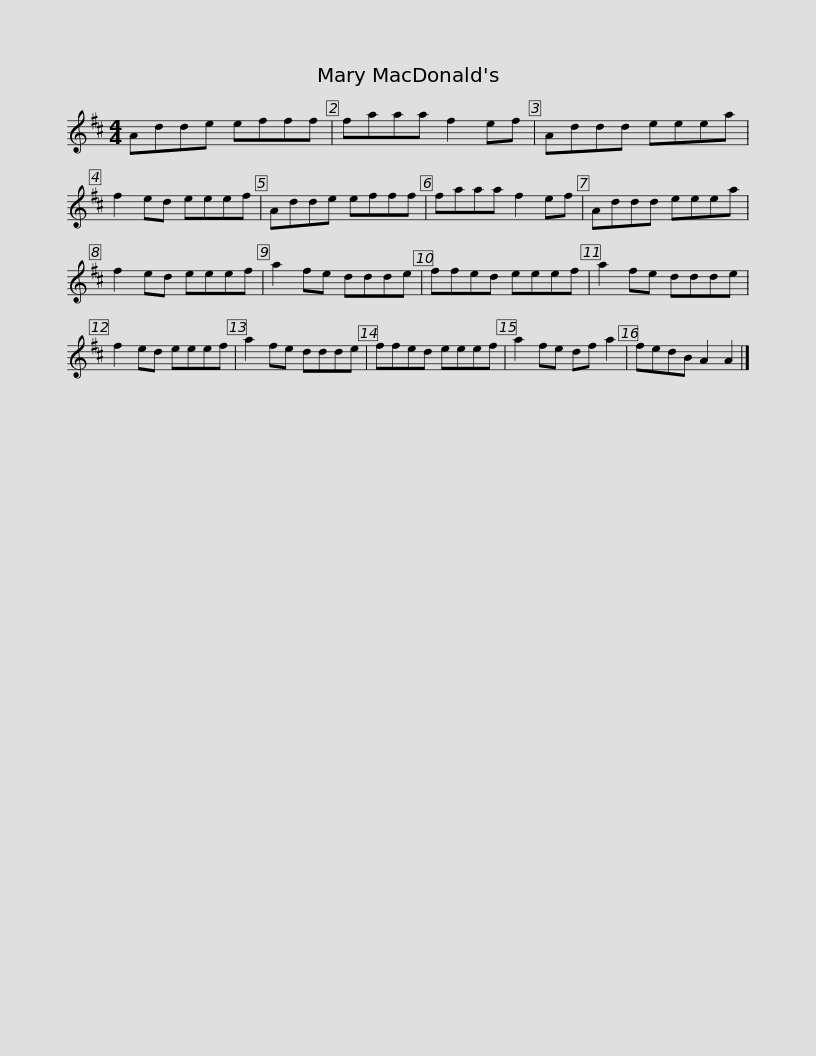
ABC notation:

X:1
L:1/8
M:4/4
I:linebreak $
K:D
V:1 treble
V:1
 Adde efff | faaa f2 ef | Addd eeea | f2 ed eeef | Adde efff |$ %5
 faaa f2 ef | Addd eeea | f2 ed eeef | a2 fe ddde | ffed eeef | %10
 a2 fe ddde |$ f2 ed eeef | a2 fe ddde | ffed eeef | a2 fe df a2 | %15
 fedB A2 A2 |] %16
